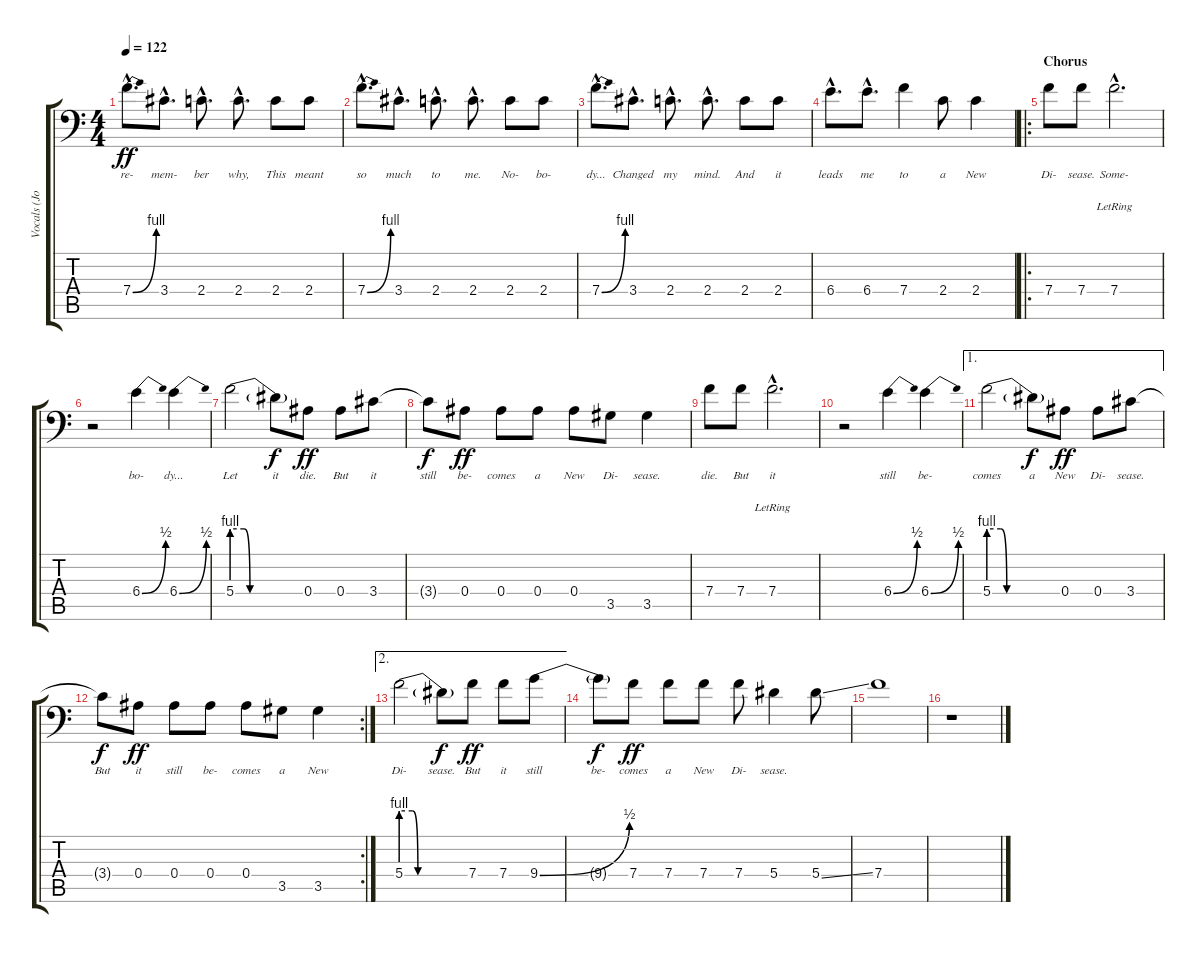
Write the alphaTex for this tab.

\track ("Vocals (Jonny Santos)" "Vocals (Jo") {instrument acousticguitarsteel}
\staff {score tabs}
\tuning (C4 G3 Eb3 Bb2 F2 Bb1) {hide}
\ts (4 4)
\tempo 122
\clef f4
\ks c
7.4{be (bend 0 0 60 4) hac}.8{d lyrics (0 "re-") lyrics (1 "") lyrics (2 "") lyrics (3 "") lyrics (4 "") dy ff} 3.4{hac}.8{d lyrics (0 "mem-") lyrics (1 "") lyrics (2 "") lyrics (3 "") lyrics (4 "")} 2.4{hac}.8{d lyrics (0 "ber") lyrics (1 "") lyrics (2 "") lyrics (3 "") lyrics (4 "")} 2.4{hac}.8{d lyrics (0 "why,") lyrics (1 "") lyrics (2 "") lyrics (3 "") lyrics (4 "")} 2.4.8{lyrics (0 "This") lyrics (1 "") lyrics (2 "") lyrics (3 "") lyrics (4 "")} 2.4.8{lyrics (0 "meant") lyrics (1 "") lyrics (2 "") lyrics (3 "") lyrics (4 "")} |
7.4{be (bend 0 0 60 4) hac}.8{d lyrics (0 "so") lyrics (1 "") lyrics (2 "") lyrics (3 "") lyrics (4 "")} 3.4{hac}.8{d lyrics (0 "much") lyrics (1 "") lyrics (2 "") lyrics (3 "") lyrics (4 "")} 2.4{hac}.8{d lyrics (0 "to") lyrics (1 "") lyrics (2 "") lyrics (3 "") lyrics (4 "")} 2.4{hac}.8{d lyrics (0 "me.") lyrics (1 "") lyrics (2 "") lyrics (3 "") lyrics (4 "")} 2.4.8{lyrics (0 "No-") lyrics (1 "") lyrics (2 "") lyrics (3 "") lyrics (4 "")} 2.4.8{lyrics (0 "bo-") lyrics (1 "") lyrics (2 "") lyrics (3 "") lyrics (4 "")} |
7.4{be (bend 0 0 60 4) hac}.8{d lyrics (0 "dy...") lyrics (1 "") lyrics (2 "") lyrics (3 "") lyrics (4 "")} 3.4{hac}.8{d lyrics (0 "Changed") lyrics (1 "") lyrics (2 "") lyrics (3 "") lyrics (4 "")} 2.4{hac}.8{d lyrics (0 "my") lyrics (1 "") lyrics (2 "") lyrics (3 "") lyrics (4 "")} 2.4{hac}.8{d lyrics (0 "mind.") lyrics (1 "") lyrics (2 "") lyrics (3 "") lyrics (4 "")} 2.4.8{lyrics (0 "And") lyrics (1 "") lyrics (2 "") lyrics (3 "") lyrics (4 "")} 2.4.8{lyrics (0 "it") lyrics (1 "") lyrics (2 "") lyrics (3 "") lyrics (4 "")} |
6.4{hac}.8{d lyrics (0 "leads") lyrics (1 "") lyrics (2 "") lyrics (3 "") lyrics (4 "")} 6.4{hac}.8{d lyrics (0 "me") lyrics (1 "") lyrics (2 "") lyrics (3 "") lyrics (4 "")} 7.4.4{lyrics (0 "to") lyrics (1 "") lyrics (2 "") lyrics (3 "") lyrics (4 "")} 2.4.8{lyrics (0 "a") lyrics (1 "") lyrics (2 "") lyrics (3 "") lyrics (4 "")} 2.4.4{lyrics (0 "New") lyrics (1 "") lyrics (2 "") lyrics (3 "") lyrics (4 "")} |
\ro
\section ("" "Chorus")
7.4.8{lyrics (0 "Di-") lyrics (1 "") lyrics (2 "") lyrics (3 "") lyrics (4 "")} 7.4.8{lyrics (0 "sease.") lyrics (1 "") lyrics (2 "") lyrics (3 "") lyrics (4 "")} 7.4{hac lr}.2{d lyrics (0 "Some-") lyrics (1 "") lyrics (2 "") lyrics (3 "") lyrics (4 "")} |
r.2 6.4{be (bend 0 0 60 2)}.4{lyrics (0 "bo-") lyrics (1 "") lyrics (2 "") lyrics (3 "") lyrics (4 "")} 6.4{be (bend 0 0 60 2)}.4{lyrics (0 "dy...") lyrics (1 "") lyrics (2 "") lyrics (3 "") lyrics (4 "")} |
5.4{be (custom 0 4 10 4 15 0 60 0)}.2{lyrics (0 "Let") lyrics (1 "") lyrics (2 "") lyrics (3 "") lyrics (4 "")} 5.4{t}.8{lyrics (0 "it") lyrics (1 "") lyrics (2 "") lyrics (3 "") lyrics (4 "") dy f} 0.4.8{lyrics (0 "die.") lyrics (1 "") lyrics (2 "") lyrics (3 "") lyrics (4 "") dy ff} 0.4.8{lyrics (0 "But") lyrics (1 "") lyrics (2 "") lyrics (3 "") lyrics (4 "")} 3.4.8{lyrics (0 "it") lyrics (1 "") lyrics (2 "") lyrics (3 "") lyrics (4 "")} |
3.4{t}.8{lyrics (0 "still") lyrics (1 "") lyrics (2 "") lyrics (3 "") lyrics (4 "") dy f} 0.4.8{lyrics (0 "be-") lyrics (1 "") lyrics (2 "") lyrics (3 "") lyrics (4 "") dy ff} 0.4.8{lyrics (0 "comes") lyrics (1 "") lyrics (2 "") lyrics (3 "") lyrics (4 "")} 0.4.8{lyrics (0 "a") lyrics (1 "") lyrics (2 "") lyrics (3 "") lyrics (4 "")} 0.4.8{lyrics (0 "New") lyrics (1 "") lyrics (2 "") lyrics (3 "") lyrics (4 "")} 3.5.8{lyrics (0 "Di-") lyrics (1 "") lyrics (2 "") lyrics (3 "") lyrics (4 "")} 3.5.4{lyrics (0 "sease.") lyrics (1 "") lyrics (2 "") lyrics (3 "") lyrics (4 "")} |
7.4.8{lyrics (0 "die.") lyrics (1 "") lyrics (2 "") lyrics (3 "") lyrics (4 "")} 7.4.8{lyrics (0 "But") lyrics (1 "") lyrics (2 "") lyrics (3 "") lyrics (4 "")} 7.4{hac lr}.2{d lyrics (0 "it") lyrics (1 "") lyrics (2 "") lyrics (3 "") lyrics (4 "")} |
r.2 6.4{be (bend 0 0 60 2)}.4{lyrics (0 "still") lyrics (1 "") lyrics (2 "") lyrics (3 "") lyrics (4 "")} 6.4{be (bend 0 0 60 2)}.4{lyrics (0 "be-") lyrics (1 "") lyrics (2 "") lyrics (3 "") lyrics (4 "")} |
\ae 1
5.4{be (custom 0 4 10 4 15 0 60 0)}.2{lyrics (0 "comes") lyrics (1 "") lyrics (2 "") lyrics (3 "") lyrics (4 "")} 5.4{t}.8{lyrics (0 "a") lyrics (1 "") lyrics (2 "") lyrics (3 "") lyrics (4 "") dy f} 0.4.8{lyrics (0 "New") lyrics (1 "") lyrics (2 "") lyrics (3 "") lyrics (4 "") dy ff} 0.4.8{lyrics (0 "Di-") lyrics (1 "") lyrics (2 "") lyrics (3 "") lyrics (4 "")} 3.4.8{lyrics (0 "sease.") lyrics (1 "") lyrics (2 "") lyrics (3 "") lyrics (4 "")} |
\rc 2
3.4{t}.8{lyrics (0 "But") lyrics (1 "") lyrics (2 "") lyrics (3 "") lyrics (4 "") dy f} 0.4.8{lyrics (0 "it") lyrics (1 "") lyrics (2 "") lyrics (3 "") lyrics (4 "") dy ff} 0.4.8{lyrics (0 "still") lyrics (1 "") lyrics (2 "") lyrics (3 "") lyrics (4 "")} 0.4.8{lyrics (0 "be-") lyrics (1 "") lyrics (2 "") lyrics (3 "") lyrics (4 "")} 0.4.8{lyrics (0 "comes") lyrics (1 "") lyrics (2 "") lyrics (3 "") lyrics (4 "")} 3.5.8{lyrics (0 "a") lyrics (1 "") lyrics (2 "") lyrics (3 "") lyrics (4 "")} 3.5.4{lyrics (0 "New") lyrics (1 "") lyrics (2 "") lyrics (3 "") lyrics (4 "")} |
\ae 2
5.4{be (custom 0 4 10 4 15 0 60 0)}.2{lyrics (0 "Di-") lyrics (1 "") lyrics (2 "") lyrics (3 "") lyrics (4 "")} 5.4{t}.8{lyrics (0 "sease.") lyrics (1 "") lyrics (2 "") lyrics (3 "") lyrics (4 "") dy f} 7.4.8{lyrics (0 "But") lyrics (1 "") lyrics (2 "") lyrics (3 "") lyrics (4 "") dy ff} 7.4.8{lyrics (0 "it") lyrics (1 "") lyrics (2 "") lyrics (3 "") lyrics (4 "")} 9.4{be (bend 0 0 60 2)}.8{lyrics (0 "still") lyrics (1 "") lyrics (2 "") lyrics (3 "") lyrics (4 "")} |
9.4{t}.8{lyrics (0 "be-") lyrics (1 "") lyrics (2 "") lyrics (3 "") lyrics (4 "") dy f} 7.4.8{lyrics (0 "comes") lyrics (1 "") lyrics (2 "") lyrics (3 "") lyrics (4 "") dy ff} 7.4.8{lyrics (0 "a") lyrics (1 "") lyrics (2 "") lyrics (3 "") lyrics (4 "")} 7.4.8{lyrics (0 "New") lyrics (1 "") lyrics (2 "") lyrics (3 "") lyrics (4 "")} 7.4.8{lyrics (0 "Di-") lyrics (1 "") lyrics (2 "") lyrics (3 "") lyrics (4 "")} 5.4.4{lyrics (0 "sease.") lyrics (1 "") lyrics (2 "") lyrics (3 "") lyrics (4 "")} 5.4{ss}.8 |
7.4.1 |
r.1
